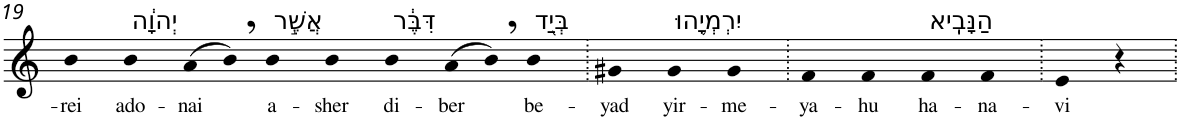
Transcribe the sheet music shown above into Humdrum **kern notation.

**kern	**text
*part1	*part1
*staff1	*staff1
*I"Piano	*
*I'Pno	*
!!LO:PB:g=z
*clefG2	*
*k[]	*
=19	=19
!	!LO:LY:b
4b	-rei
!LO:TX:a:t=יְהוָ֔ה	!
!	!LO:LY:b
4b	ado-
!	!LO:LY:b
(>8a	-nai
8b,)	.
!LO:TX:a:t=אֲשֶׁ֣ר	!
!	!LO:LY:b
4b	a-
!	!LO:LY:b
4b	-sher
!LO:TX:a:t=דִּבֶּ֔ר	!
!	!LO:LY:b
4b	di-
!	!LO:LY:b
(>8a	-ber
8b,)	.
!LO:TX:a:t=בְּיַ֖ד	!
!	!LO:LY:b
4b	be-
=20.	=20.
!	!LO:LY:b
4g#X	-yad
!LO:TX:a:t=יִרְמְיָ֥הוּ	!
!	!LO:LY:b
4g#	yir-
!	!LO:LY:b
4g#	-me-
=21.	=21.
!	!LO:LY:b
4f	-ya-
!	!LO:LY:b
4f	-hu
!LO:TX:a:t=הַנָּבִֽיא	!
!	!LO:LY:b
4f	ha-
!	!LO:LY:b
4f	-na-
=22.	=22.
!	!LO:LY:b
4e	-vi
4r	.
=.	=.
*-	*-
